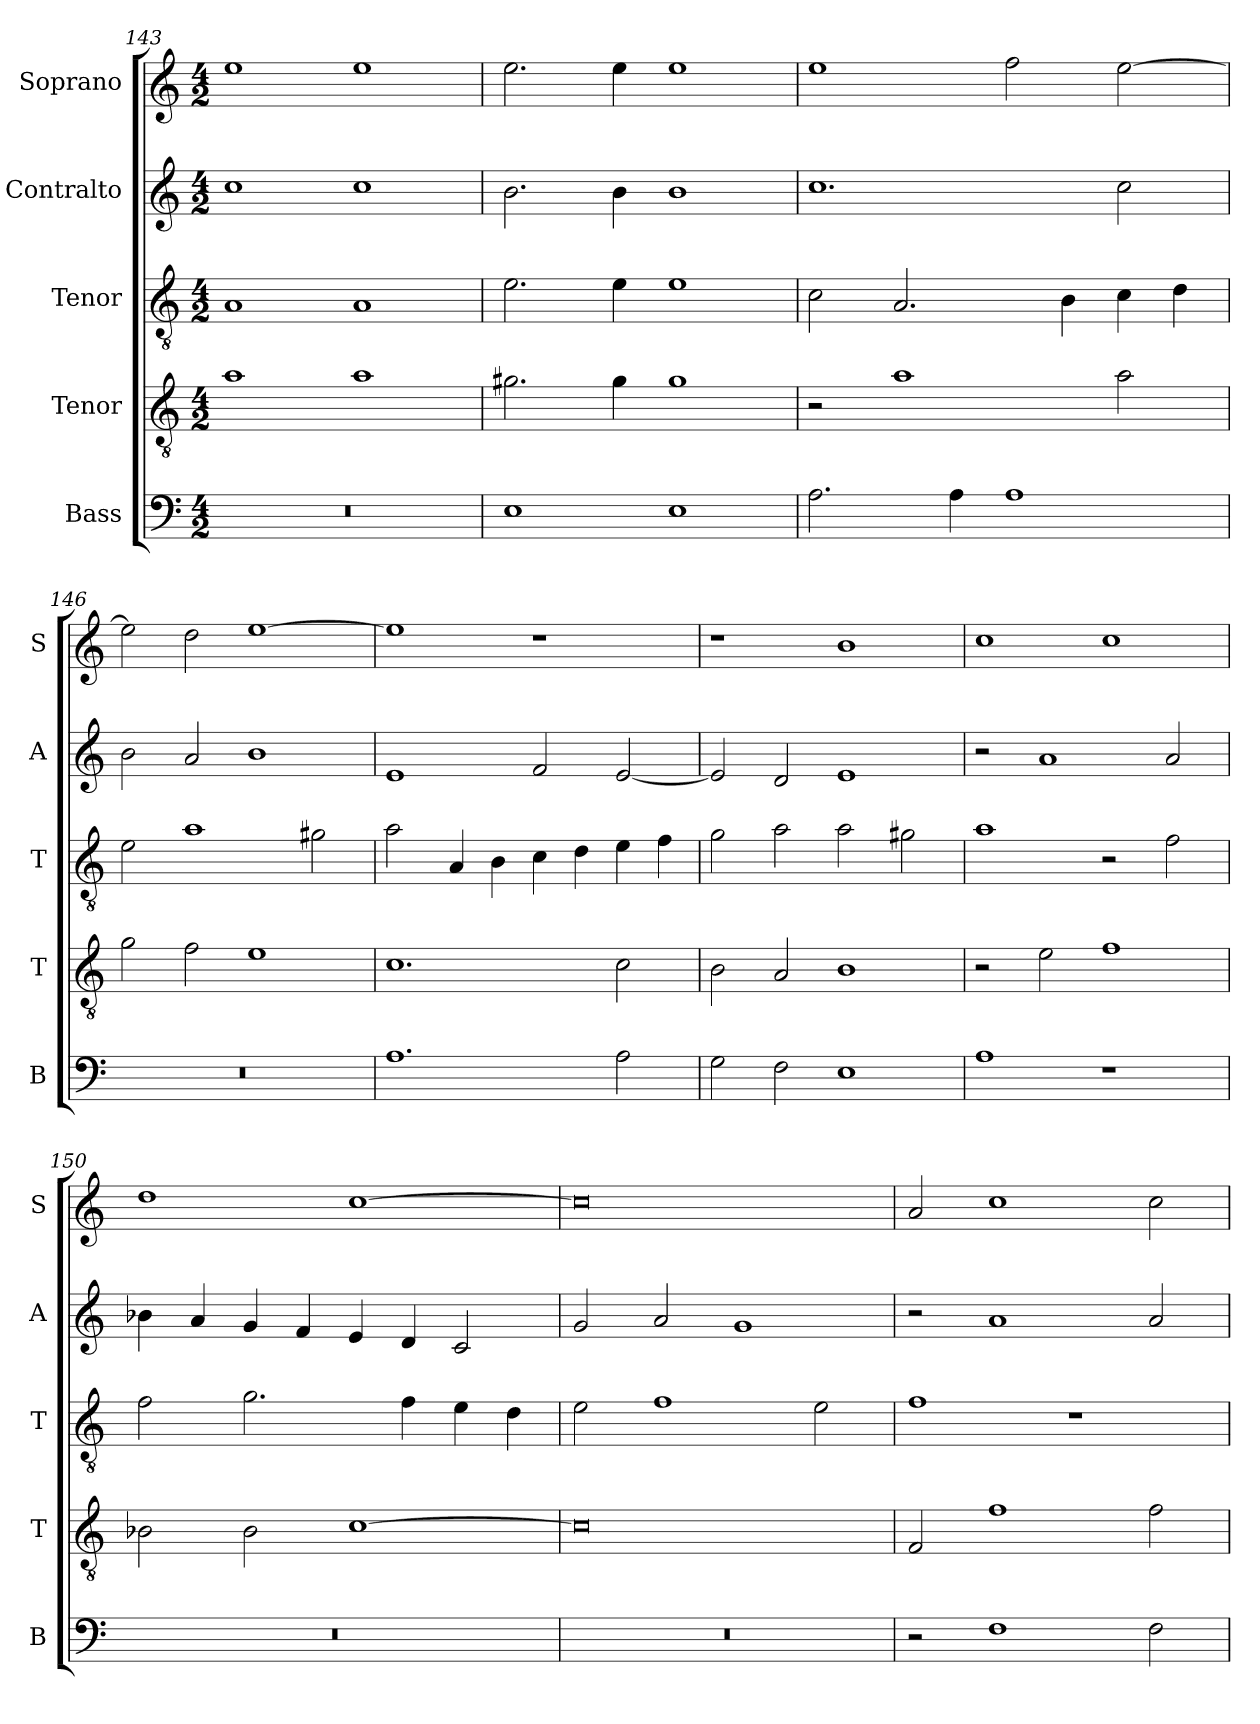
**kern	**kern	**kern	**kern	**kern
*part5	*part4	*part3	*part2	*part1
*staff5	*staff4	*staff3	*staff2	*staff1
*I"Bass	*I"Tenor	*I"Tenor	*I"Contralto	*I"Soprano
*I'B	*I'T	*I'T	*I'A	*I'S
*clefF4	*clefGv2	*clefGv2	*clefG2	*clefG2
*k[]	*k[]	*k[]	*k[]	*k[]
*A:aeo	*A:aeo	*A:aeo	*A:aeo	*A:aeo
*M4/2	*M4/2	*M4/2	*M4/2	*M4/2
=143	=143	=143	=143	=143
0r	1a	1A	1cc	1ee
.	1a	1A	1cc	1ee
=144	=144	=144	=144	=144
1E	2.g#X	2.e	2.b	2.ee
.	4g#	4e	4b	4ee
1E	1g#	1e	1b	1ee
=145	=145	=145	=145	=145
2.A	2r	2c	1.cc	1ee
.	1a	2.A	.	.
4A	.	.	.	.
1A	.	.	.	2ff
.	.	4B	.	.
.	2a	4c	2cc	[2ee
.	.	4d	.	.
=146	=146	=146	=146	=146
0r	2g	2e	2b	2ee]
.	2f	1a	2a	2dd
.	1e	.	1b	[1ee
.	.	2g#X	.	.
=147	=147	=147	=147	=147
1.A	1.c	2a	1e	1ee]
.	.	4A	.	.
.	.	4B	.	.
.	.	4c	2f	1r
.	.	4d	.	.
2A	2c	4e	[2e	.
.	.	4f	.	.
=148	=148	=148	=148	=148
2G	2B	2g	2e]	1r
2F	2A	2a	2d	.
1E	1B	2a	1e	1b
.	.	2g#X	.	.
=149	=149	=149	=149	=149
1A	2r	1a	2r	1cc
.	2e	.	1a	.
1r	1f	2r	.	1cc
.	.	2f	2a	.
=150	=150	=150	=150	=150
0r	2B-X	2f	4b-X	1dd
.	.	.	4a	.
.	2B-	2.g	4g	.
.	.	.	4f	.
.	[1c	.	4e	[1cc
.	.	4f	4d	.
.	.	4e	2c	.
.	.	4d	.	.
=151	=151	=151	=151	=151
0r	0c]	2e	2g	0cc]
.	.	1f	2a	.
.	.	.	1g	.
.	.	2e	.	.
=152	=152	=152	=152	=152
2r	2F	1f	2r	2a
1F	1f	.	1a	1cc
.	.	1r	.	.
2F	2f	.	2a	2cc
=	=	=	=	=
*-	*-	*-	*-	*-
